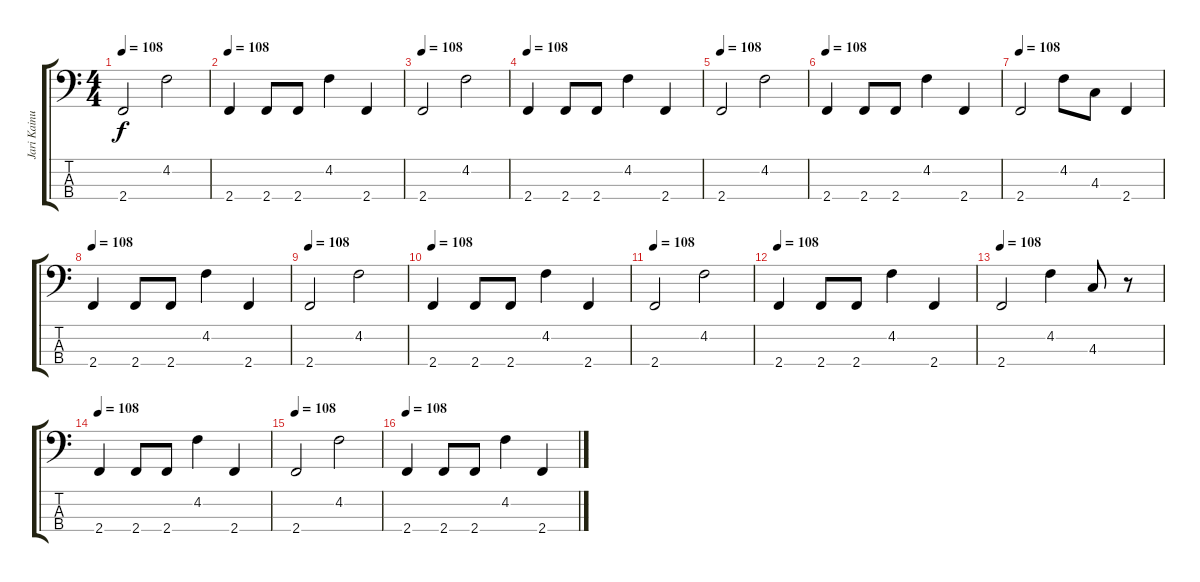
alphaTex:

\track ("Jari Kainulainen (Bass)" "Jari Kainu") {instrument electricbassfinger}
\staff {score tabs}
\tuning (Gb2 Db2 Ab1 Eb1) {hide}
\ts (4 4)
\tempo 108
\clef f4
\ks c
2.4.2{dy f} 4.2.2 |
\tempo 108
2.4.4 2.4.8 2.4.8 4.2.4 2.4.4 |
\tempo 108
2.4.2 4.2.2 |
\tempo 108
2.4.4 2.4.8 2.4.8 4.2.4 2.4.4 |
\tempo 108
2.4.2 4.2.2 |
\tempo 108
2.4.4 2.4.8 2.4.8 4.2.4 2.4.4 |
\tempo 108
2.4.2 4.2.8 4.3.8 2.4.4 |
\tempo 108
2.4.4 2.4.8 2.4.8 4.2.4 2.4.4 |
\tempo 108
2.4.2 4.2.2 |
\tempo 108
2.4.4 2.4.8 2.4.8 4.2.4 2.4.4 |
\tempo 108
2.4.2 4.2.2 |
\tempo 108
2.4.4 2.4.8 2.4.8 4.2.4 2.4.4 |
\tempo 108
2.4.2 4.2.4 4.3.8 r.8 |
\tempo 108
2.4.4 2.4.8 2.4.8 4.2.4 2.4.4 |
\tempo 108
2.4.2 4.2.2 |
\tempo 108
2.4.4 2.4.8 2.4.8 4.2.4 2.4.4
